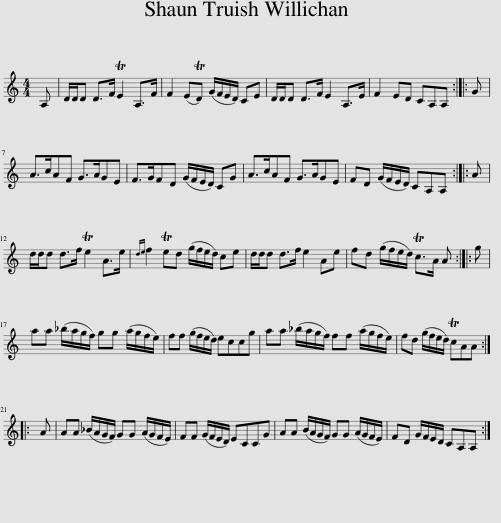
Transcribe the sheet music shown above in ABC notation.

X:1
L:1/8
M:4/4
I:linebreak $
K:C
V:1 treble
V:1
 A, | D/D/D D>F TE2 A,>F | F2 (ETD) (G/F/E/D/) CE | D/D/D D>F E2 A,>E | F2 ED CA,A, :: %5
 G |$ A>cAF G>AGE | F>GFD (G/F/E/D/) CG | A>cAF G>AGE | FD (G/F/E/D/) CA,A, :: %10
 A |$ d/d/d d>f Te2 A>e |{de} f2 Ted (g/f/e/d/) ce | d/d/d d>f e2 Ae | fd (g/f/e/d/) Tc>A A :: %15
 g |$ aa (_b/a/g/f/) gg (a/g/f/e/) | ff (g/f/e/d/) eccg | aa (_b/a/g/f/) ff (a/g/f/e/) | fd (g/f/e/d/) TcAA ::$ %20
 A | AA (_B/A/G/F/) GG (A/G/F/E/) | FF (G/F/E/D/) ECCG | AA (B/A/G/F/) GG (A/G/F/E/) | FD G/F/E/D/ CA,A, :| %25
